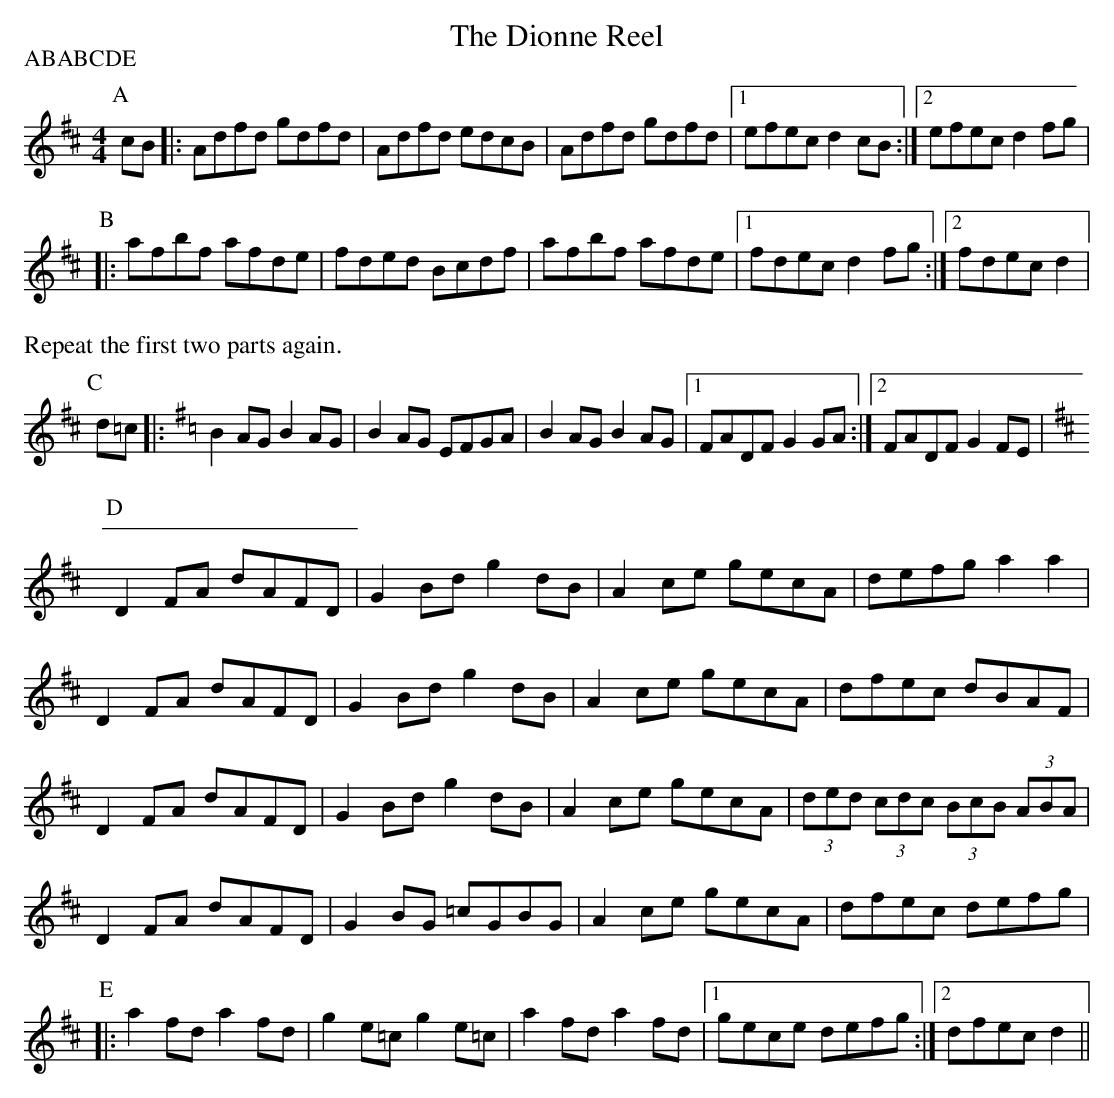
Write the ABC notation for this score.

X:1
T:The Dionne Reel
M:4/4
L:1/8
P:ABABCDE
K:D
P:A
cB|:Adfd gdfd|Adfd edcB|Adfd gdfd|1 efec d2cB:|2 efec d2fg|
P:B
|:afbf afde|fded Bcdf|afbf afde|1 fdec d2fg:|2 fdec d2|
%%text Repeat the first two parts again.
P:C
d=c[K:G]|:B2AG B2AG|B2AG EFGA|B2AG B2AG|1 FADF G2GA:|2 FADF G2FE|
P:D
[K:D]D2FA dAFD|G2Bd g2dB|A2ce gecA|defg a2a2|
D2FA dAFD|G2Bd g2dB|A2ce gecA|dfec dBAF|
D2FA dAFD|G2Bd g2dB|A2ce gecA|(3ded (3cdc (3BcB (3ABA|
D2FA dAFD|G2BG =cGBG|A2ce gecA|dfec defg|
P:E
|:a2fd a2fd|g2e=c g2e=c|a2fd a2fd|1 gece defg:|2 dfec d2||
